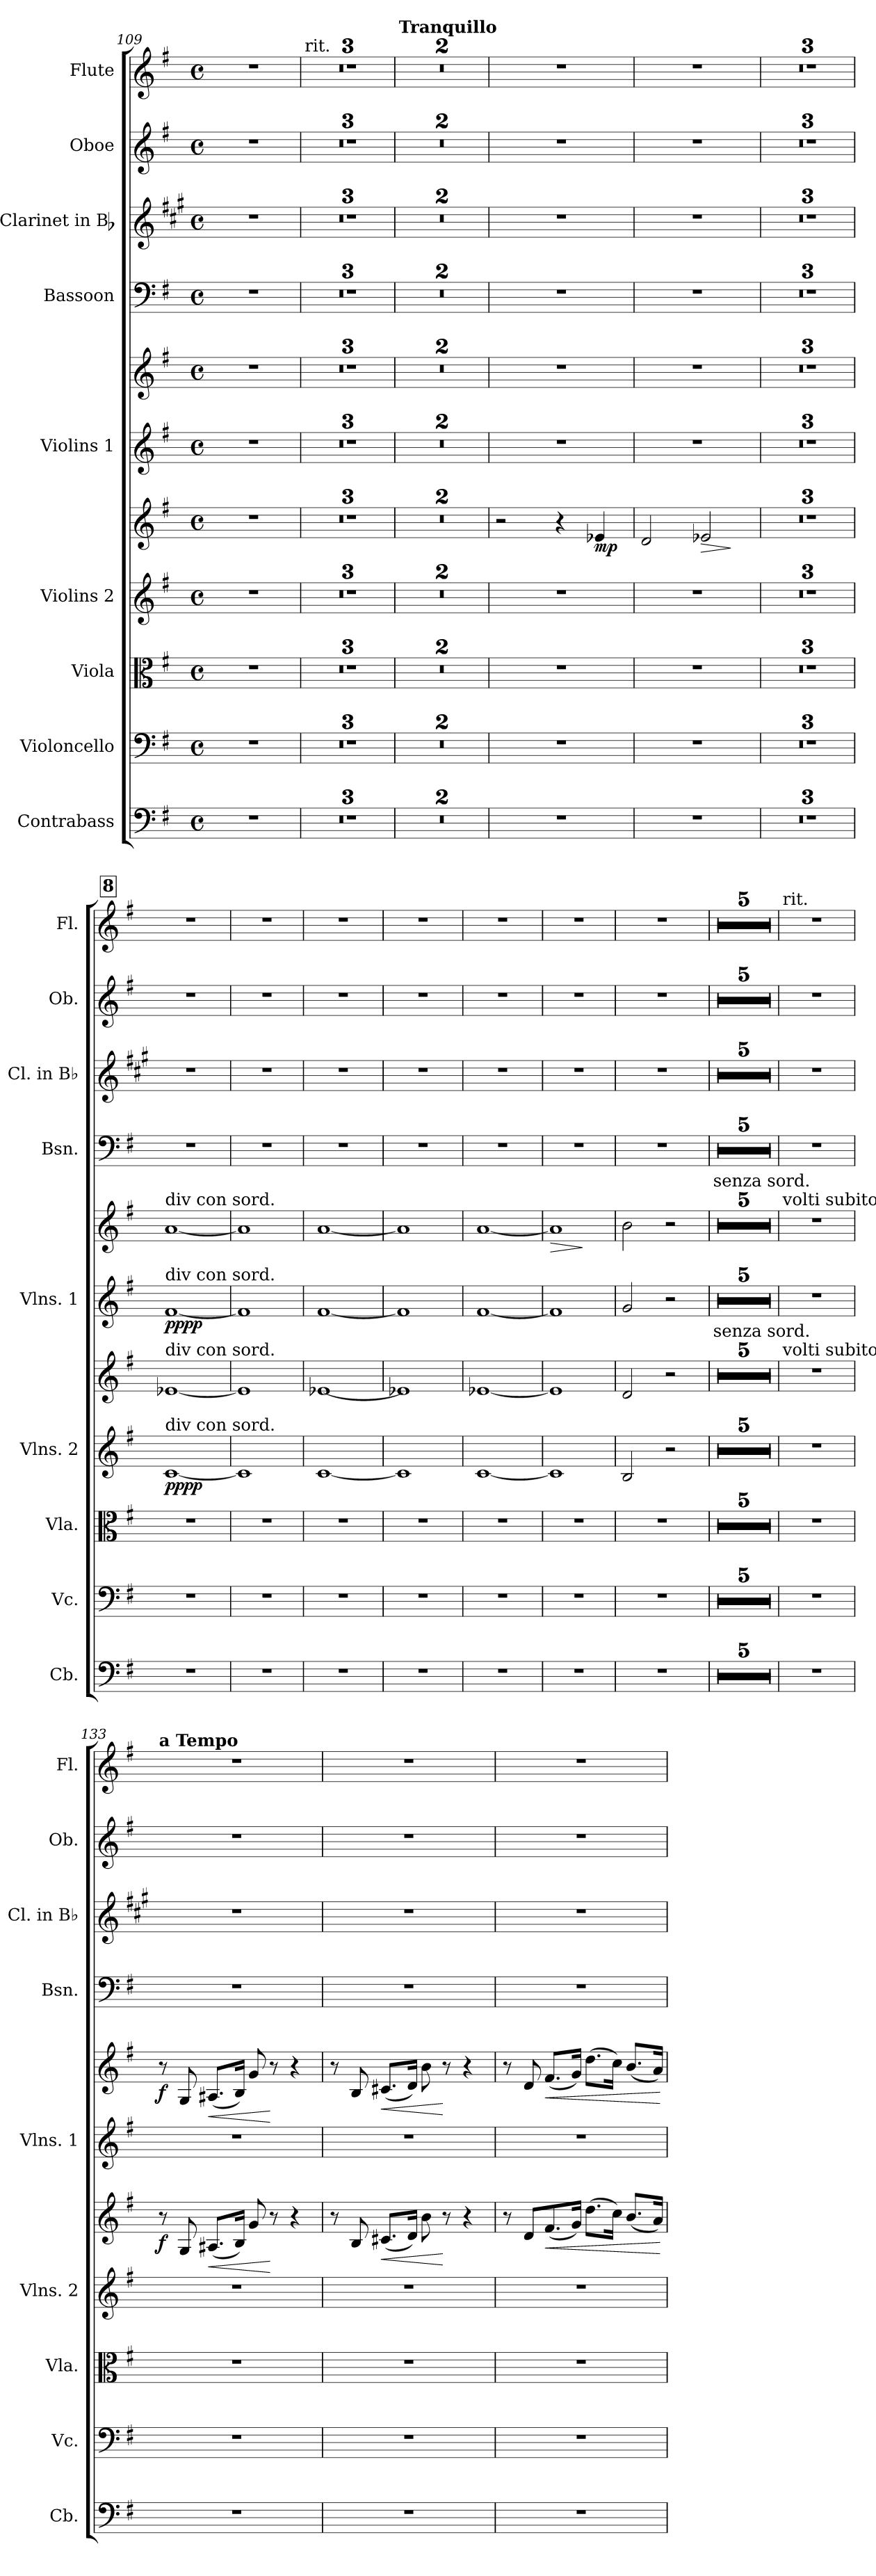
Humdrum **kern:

**kern	**kern	**kern	**kern	**kern	**dynam	**kern	**kern	**dynam	**kern	**kern	**kern	**kern
*part9	*part8	*part7	*part6	*part6	*part6	*part5	*part5	*part5	*part4	*part3	*part2	*part1
*staff11	*staff10	*staff9	*staff8	*staff7	*staff7/8	*staff6	*staff5	*staff5/6	*staff4	*staff3	*staff2	*staff1
*I"Contrabass	*I"Violoncello	*I"Viola	*I"Violins 2	*	*	*I"Violins 1	*	*	*I"Bassoon	*I"Clarinet in Bb	*I"Oboe	*I"Flute
*I'Cb.	*I'Vc.	*I'Vla.	*I'Vlns. 2	*	*	*I'Vlns. 1	*	*	*I'Bsn.	*I'Cl. in Bb	*I'Ob.	*I'Fl.
*clefF4	*clefF4	*clefC3	*clefG2	*clefG2	*	*clefG2	*clefG2	*	*clefF4	*clefG2	*clefG2	*clefG2
*ITrd7c12	*	*	*	*	*	*	*	*	*	*ITrd1c2	*	*
*k[f#]	*k[f#]	*k[f#]	*k[f#]	*k[f#]	*	*k[f#]	*k[f#]	*	*k[f#]	*k[f#]	*k[f#]	*k[f#]
*M4/4	*M4/4	*M4/4	*M4/4	*M4/4	*	*M4/4	*M4/4	*	*M4/4	*M4/4	*M4/4	*M4/4
*met(c)	*met(c)	*met(c)	*met(c)	*met(c)	*	*met(c)	*met(c)	*	*met(c)	*met(c)	*met(c)	*met(c)
=109	=109	=109	=109	=109	=109	=109	=109	=109	=109	=109	=109	=109
1r	1r	1r	1r	1r	.	1r	1r	.	1r	1r	1r	1r
=110	=110	=110	=110	=110	=110	=110	=110	=110	=110	=110	=110	=110
!	!	!	!	!	!	!	!	!	!	!	!	!LO:TX:a:t=rit.
1r	1r	1r	1r	1r	.	1r	1r	.	1r	1r	1r	1r
=111	=111	=111	=111	=111	=111	=111	=111	=111	=111	=111	=111	=111
1r	1r	1r	1r	1r	.	1r	1r	.	1r	1r	1r	1r
=112	=112	=112	=112	=112	=112	=112	=112	=112	=112	=112	=112	=112
1r	1r	1r	1r	1r	.	1r	1r	.	1r	1r	1r	1r
=113	=113	=113	=113	=113	=113	=113	=113	=113	=113	=113	=113	=113
!!LO:REH:place=s1:a:B:fs=14:t=7
!	!	!	!	!	!	!	!	!	!	!	!	!LO:TX:a:B:t=Tranquillo
1r	1r	1r	1r	1r	.	1r	1r	.	1r	1r	1r	1r
=114	=114	=114	=114	=114	=114	=114	=114	=114	=114	=114	=114	=114
1r	1r	1r	1r	1r	.	1r	1r	.	1r	1r	1r	1r
=115	=115	=115	=115	=115	=115	=115	=115	=115	=115	=115	=115	=115
1r	1r	1r	1r	2r	.	1r	1r	.	1r	1r	1r	1r
.	.	.	.	4r	.	.	.	.	.	.	.	.
!	!	!	!	!	!LO:DY:b	!	!	!	!	!	!	!
.	.	.	.	4e-X/	mp	.	.	.	.	.	.	.
=116	=116	=116	=116	=116	=116	=116	=116	=116	=116	=116	=116	=116
1r	1r	1r	1r	2d/	.	1r	1r	.	1r	1r	1r	1r
!	!	!	!	!	!LO:HP:b	!	!	!	!	!	!	!
.	.	.	.	2e-X/	>	.	.	.	.	.	.	.
.	.	.	.	.	]	.	.	.	.	.	.	.
=117	=117	=117	=117	=117	=117	=117	=117	=117	=117	=117	=117	=117
1r	1r	1r	1r	1r	.	1r	1r	.	1r	1r	1r	1r
=118	=118	=118	=118	=118	=118	=118	=118	=118	=118	=118	=118	=118
1r	1r	1r	1r	1r	.	1r	1r	.	1r	1r	1r	1r
=119	=119	=119	=119	=119	=119	=119	=119	=119	=119	=119	=119	=119
1r	1r	1r	1r	1r	.	1r	1r	.	1r	1r	1r	1r
!!LO:REH:place=s1:a:B:fs=14:t=8
=120	=120	=120	=120	=120	=120	=120	=120	=120	=120	=120	=120	=120
!	!	!	!	!	!	!	!LO:TX:a:t=div con sord.	!	!	!	!	!
!	!	!	!	!	!	!LO:TX:a:t=div con sord.	!	!	!	!	!	!
!	!	!	!	!LO:TX:a:t=div con sord.	!	!	!	!	!	!	!	!
!	!	!	!LO:TX:a:t=div con sord.	!	!	!	!	!	!	!	!	!
!	!	!	!	!	!LO:DY:b=2	!	!	!	!	!	!	!
!	!	!	!	!	!LO:DY:n=1:b	!	!	!LO:DY:b=2	!	!	!	!
!	!	!	!	!	!	!	!	!LO:DY:n=1:b	!	!	!	!
1r	1r	1r	[1c	[1e-X	pp pp	[1f#	[1a	pp pp	1r	1r	1r	1r
=121	=121	=121	=121	=121	=121	=121	=121	=121	=121	=121	=121	=121
1r	1r	1r	1c]	1e-]	.	1f#]	1a]	.	1r	1r	1r	1r
=122	=122	=122	=122	=122	=122	=122	=122	=122	=122	=122	=122	=122
1r	1r	1r	[1c	[1e-X	.	[1f#	[1a	.	1r	1r	1r	1r
=123	=123	=123	=123	=123	=123	=123	=123	=123	=123	=123	=123	=123
1r	1r	1r	1c]	1e-X]	.	1f#]	1a]	.	1r	1r	1r	1r
=124	=124	=124	=124	=124	=124	=124	=124	=124	=124	=124	=124	=124
1r	1r	1r	[1c	[1e-X	.	[1f#	[1a	.	1r	1r	1r	1r
=125	=125	=125	=125	=125	=125	=125	=125	=125	=125	=125	=125	=125
!	!	!	!	!	!	!	!	!LO:HP:b	!	!	!	!
1r	1r	1r	1c]	1e-]	.	1f#]	1a]	>	1r	1r	1r	1r
.	.	.	.	.	.	.	.	]	.	.	.	.
=126	=126	=126	=126	=126	=126	=126	=126	=126	=126	=126	=126	=126
1r	1r	1r	2B/	2d/	.	2g/	2b\	.	1r	1r	1r	1r
.	.	.	2r	2r	.	2r	2r	.	.	.	.	.
=127	=127	=127	=127	=127	=127	=127	=127	=127	=127	=127	=127	=127
!	!	!	!	!	!	!	!LO:TX:a:t=senza sord.	!	!	!	!	!
!	!	!	!	!LO:TX:a:t=senza sord.	!	!	!	!	!	!	!	!
1r	1r	1r	1r	1r	.	1r	1r	.	1r	1r	1r	1r
=128	=128	=128	=128	=128	=128	=128	=128	=128	=128	=128	=128	=128
1r	1r	1r	1r	1r	.	1r	1r	.	1r	1r	1r	1r
=129	=129	=129	=129	=129	=129	=129	=129	=129	=129	=129	=129	=129
1r	1r	1r	1r	1r	.	1r	1r	.	1r	1r	1r	1r
=130	=130	=130	=130	=130	=130	=130	=130	=130	=130	=130	=130	=130
1r	1r	1r	1r	1r	.	1r	1r	.	1r	1r	1r	1r
=131	=131	=131	=131	=131	=131	=131	=131	=131	=131	=131	=131	=131
1r	1r	1r	1r	1r	.	1r	1r	.	1r	1r	1r	1r
=132	=132	=132	=132	=132	=132	=132	=132	=132	=132	=132	=132	=132
!	!	!	!	!	!	!	!	!	!	!	!	!LO:TX:a:t=rit.
!	!	!	!	!	!	!	!LO:TX:a:t=volti subito	!	!	!	!	!
!	!	!	!	!LO:TX:a:t=volti subito	!	!	!	!	!	!	!	!
1r	1r	1r	1r	1r	.	1r	1r	.	1r	1r	1r	1r
=133	=133	=133	=133	=133	=133	=133	=133	=133	=133	=133	=133	=133
!!LO:REH:place=s1:a:B:fs=14:t=9
!	!	!	!	!	!	!	!	!	!	!	!	!LO:TX:a:B:t=a Tempo
!	!	!	!	!	!LO:DY:b	!	!	!LO:DY:b	!	!	!	!
1r	1r	1r	1r	8r	f	1r	8r	f	1r	1r	1r	1r
.	.	.	.	8G/	.	.	8G/	.	.	.	.	.
!	!	!	!	!	!LO:HP:b	!	!	!LO:HP:b	!	!	!	!
.	.	.	.	(8.A#X/L	<	.	(8.A#X/L	<	.	.	.	.
.	.	.	.	16B/Jk)	.	.	16B/Jk)	.	.	.	.	.
.	.	.	.	8g/	.	.	8g/	.	.	.	.	.
.	.	.	.	8r	[	.	8r	[	.	.	.	.
.	.	.	.	4r	.	.	4r	.	.	.	.	.
=134	=134	=134	=134	=134	=134	=134	=134	=134	=134	=134	=134	=134
1r	1r	1r	1r	8r	.	1r	8r	.	1r	1r	1r	1r
.	.	.	.	8B/	.	.	8B/	.	.	.	.	.
!	!	!	!	!	!LO:HP:b	!	!	!LO:HP:b	!	!	!	!
.	.	.	.	(8.c#X/L	<	.	(8.c#X/L	<	.	.	.	.
.	.	.	.	16d/Jk)	.	.	16d/Jk)	.	.	.	.	.
.	.	.	.	8b\	.	.	8b\	.	.	.	.	.
.	.	.	.	8r	[	.	8r	[	.	.	.	.
.	.	.	.	4r	.	.	4r	.	.	.	.	.
=135	=135	=135	=135	=135	=135	=135	=135	=135	=135	=135	=135	=135
1r	1r	1r	1r	8r	.	1r	8r	.	1r	1r	1r	1r
.	.	.	.	8d/L	.	.	8d/	.	.	.	.	.
!	!	!	!	!	!LO:HP:b	!	!	!LO:HP:b	!	!	!	!
.	.	.	.	(8.f#/	<	.	(8.f#/L	<	.	.	.	.
.	.	.	.	16g/Jk)	.	.	16g/Jk)	.	.	.	.	.
.	.	.	.	(8.dd\L	.	.	(8.dd\L	.	.	.	.	.
.	.	.	.	16cc\Jk)	.	.	16cc\Jk)	.	.	.	.	.
.	.	.	.	(8.b/L	.	.	(8.b/L	.	.	.	.	.
.	.	.	.	16a/Jk)	.	.	16a/Jk)	.	.	.	.	.
.	.	.	.	.	[	.	.	[	.	.	.	.
=	=	=	=	=	=	=	=	=	=	=	=	=
*-	*-	*-	*-	*-	*-	*-	*-	*-	*-	*-	*-	*-
